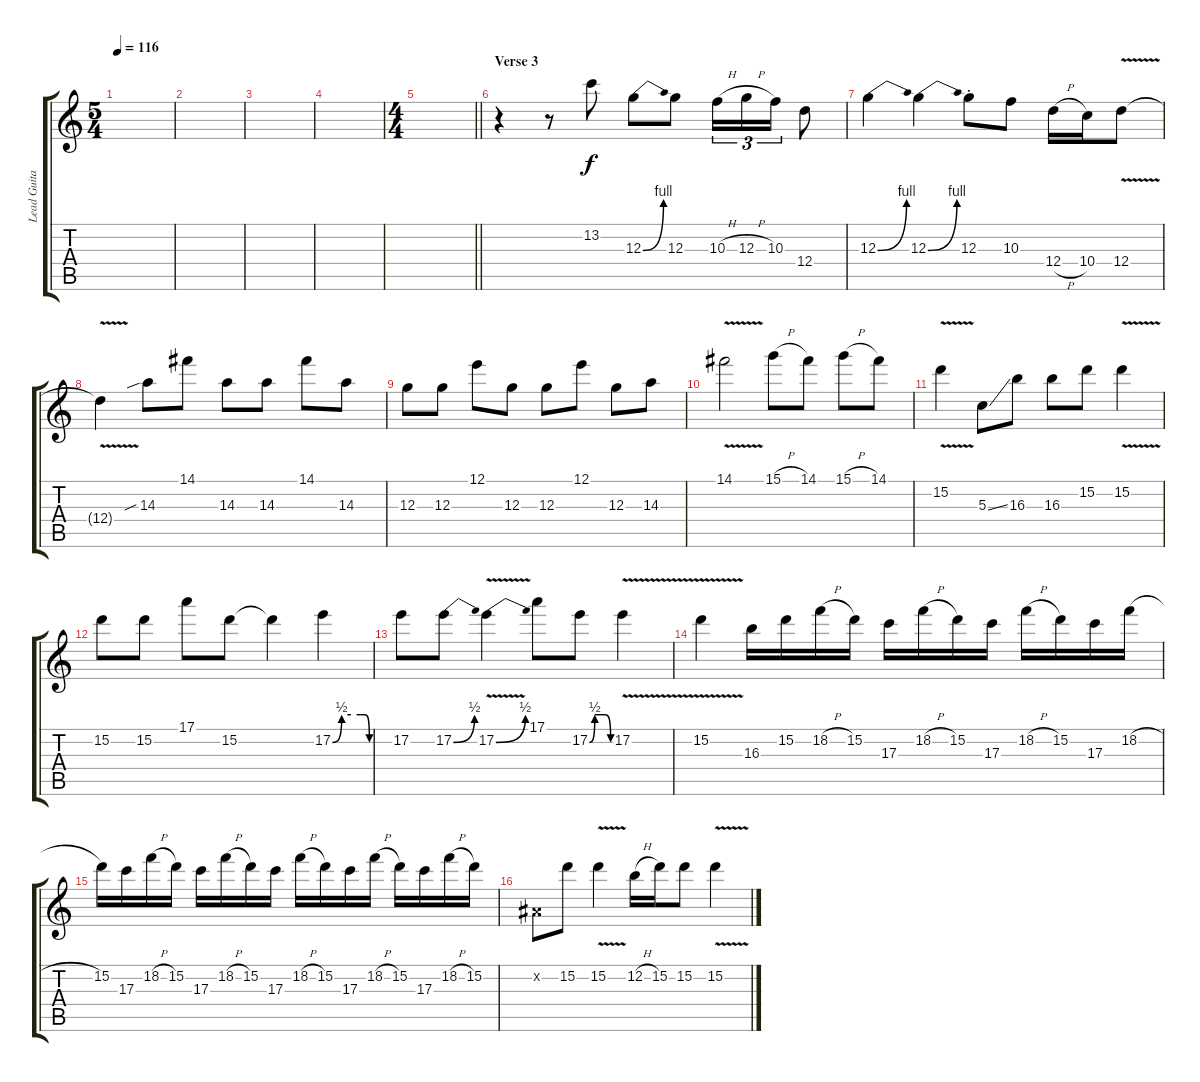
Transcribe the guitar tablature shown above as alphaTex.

\track ("Lead Guitar" "Lead Guita") {instrument overdrivenguitar}
\staff {score tabs}
\tuning (E4 B3 G3 D3 A2 E2) {hide}
\ts (5 4)
\tempo 116
\clef g2
\ks c
|
|
|
|
\ts (4 4)
\barLineRight lightlight
|
\section ("" "Verse 3")
r.4 r.8 13.2.8 12.3{be (bend 0 0 60 4)}.8 12.3.8 10.3{h}.16{tu (3 2)} 12.3{h}.16{tu (3 2)} 10.3.16{tu (3 2)} 12.4.8 |
12.3{be (bend 0 0 60 4)}.4 12.3{be (bend 0 0 60 4)}.4 12.3{st}.8 10.3.8 12.4{h}.16 10.4.16 12.4{v}.8 |
12.4{t}.4 14.3{sib}.8 14.1.8 14.3.8 14.3.8 14.1.8 14.3.8 |
12.3.8 12.3.8 12.1.8 12.3.8 12.3.8 12.1.8 12.3.8 14.3.8 |
14.1{v}.2 15.1{h}.8 14.1.8 15.1{h}.8 14.1.8 |
15.2{v}.4 5.3{ss}.8 16.3.8 16.3.8 15.2.8 15.2{v}.4 |
15.2.8 15.2.8 17.1.8 15.2.8 15.2{t}.4 17.2{be (custom 0 0 15 2 30 2 45 2 53 2 60 0)}.4 |
17.2.8 17.2{be (bend 0 0 60 2)}.8 17.2{be (bend 0 0 60 2) v}.4 17.1.8 17.2{be (custom 0 0 15 2 30 2 45 2 60 0)}.8 17.2{v}.4 |
15.2{v}.4 16.3.16 15.2.16 18.2{h}.16 15.2.16 17.3.16 18.2{h}.16 15.2.16 17.3.16 18.2{h}.16 15.2.16 17.3.16 18.2{h}.16 |
15.2.16 17.3.16 18.2{h}.16 15.2.16 17.3.16 18.2{h}.16 15.2.16 17.3.16 18.2{h}.16 15.2.16 17.3.16 18.2{h}.16 15.2.16 17.3.16 18.2{h}.16 15.2.16 |
-1.2{x}.8 15.2.8 15.2{v}.4 12.2{h}.16 15.2.16 15.2.8 15.2{v}.4
